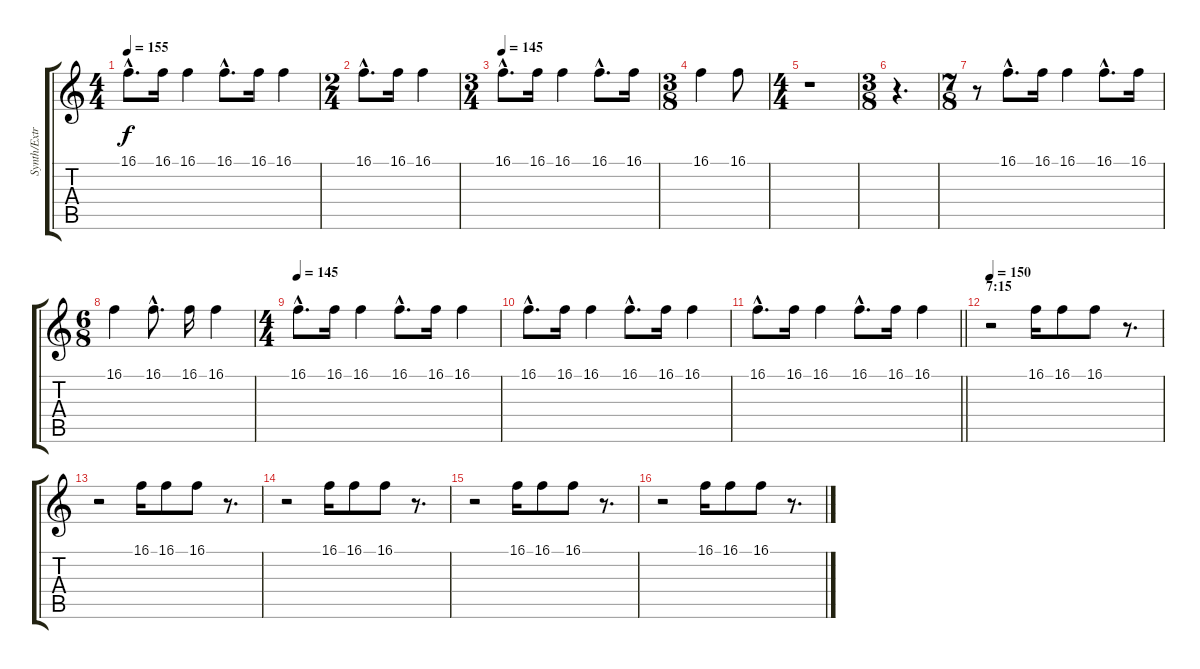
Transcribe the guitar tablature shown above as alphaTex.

\track ("Synth/Extra Guitar II/Vocals" "Synth/Extr") {instrument lead2sawtooth}
\staff {score tabs}
\tuning (Db4 Ab3 E3 B2 Gb2 Db2) {hide}
\ts (4 4)
\tempo 155
\clef g2
\ks c
16.1{hac}.8{d dy f} 16.1.16 16.1.4 16.1{hac}.8{d} 16.1.16 16.1.4 |
\ts (2 4)
16.1{hac}.8{d} 16.1.16 16.1.4 |
\ts (3 4)
\tempo 145
16.1{hac}.8{d} 16.1.16 16.1.4 16.1{hac}.8{d} 16.1.16 |
\ts (3 8)
16.1.4 16.1.8 |
\ts (4 4)
r.1 |
\ts (3 8)
r.4{d} |
\ts (7 8)
r.8 16.1{hac}.8{d} 16.1.16 16.1.4 16.1{hac}.8{d} 16.1.16 |
\ts (6 8)
16.1.4 16.1{hac}.8{d} 16.1.16 16.1.4 |
\ts (4 4)
\tempo 145
16.1{hac}.8{d} 16.1.16 16.1.4 16.1{hac}.8{d} 16.1.16 16.1.4 |
16.1{hac}.8{d} 16.1.16 16.1.4 16.1{hac}.8{d} 16.1.16 16.1.4 |
\barLineRight lightlight
16.1{hac}.8{d} 16.1.16 16.1.4 16.1{hac}.8{d} 16.1.16 16.1.4 |
\section ("" "7:15")
\tempo 150
r.2{volume 10} 16.1.16 16.1.8 16.1.8 r.8{d} |
r.2 16.1.16 16.1.8 16.1.8 r.8{d} |
r.2 16.1.16 16.1.8 16.1.8 r.8{d} |
r.2 16.1.16 16.1.8 16.1.8 r.8{d} |
r.2 16.1.16 16.1.8 16.1.8 r.8{d}
